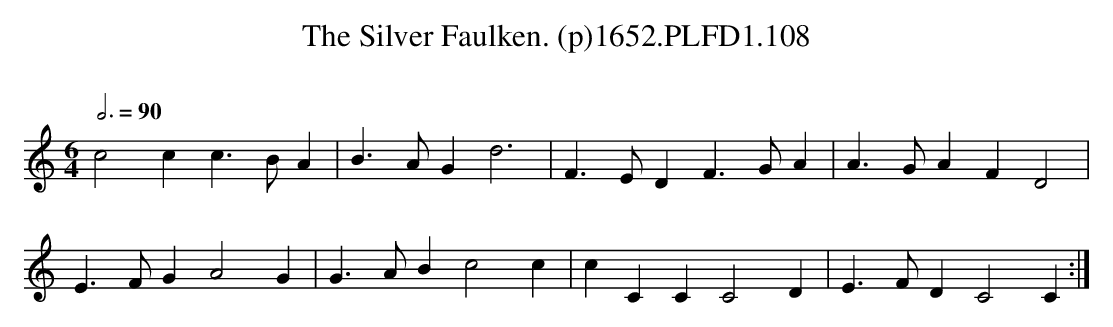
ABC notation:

X:1
T:Silver Faulken. (p)1652.PLFD1.108, The
M:6/4
L:1/4
Q:3/4=90
O:
K:C
c2cc>BA|B>AGd3|F>EDF>GA|A>GAFD2|
E>FGA2G|G>ABc2c|cCCC2D|E>FDC2C:|
